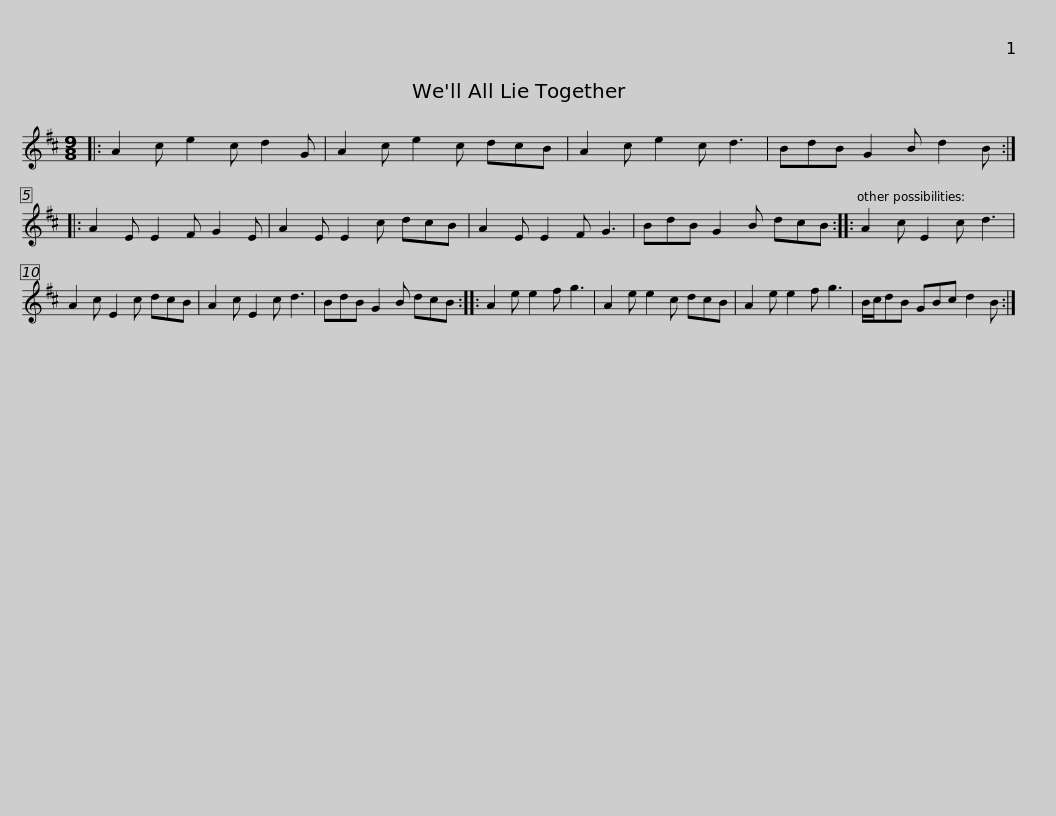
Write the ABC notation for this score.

X:1
L:1/8
M:9/8
I:linebreak $
K:D
V:1 treble
V:1
|: A2 c e2 c d2 G | A2 c e2 c dcB | A2 c e2 c d3 | BdB G2 B d2 B :: A2 E E2 F G2 E |$ %5
 A2 E E2 c dcB | A2 E E2 F G3 | BdB G2 B dcB :: A2 c E2 c d3 | A2 c E2 c dcB | %10
 A2 c E2 c d3 |$ BdB G2 B dcB :: A2 e e2 f g3 | A2 e e2 c dcB | A2 e e2 f g3 | %15
 B/c/dB GBc d2 B :| %16
